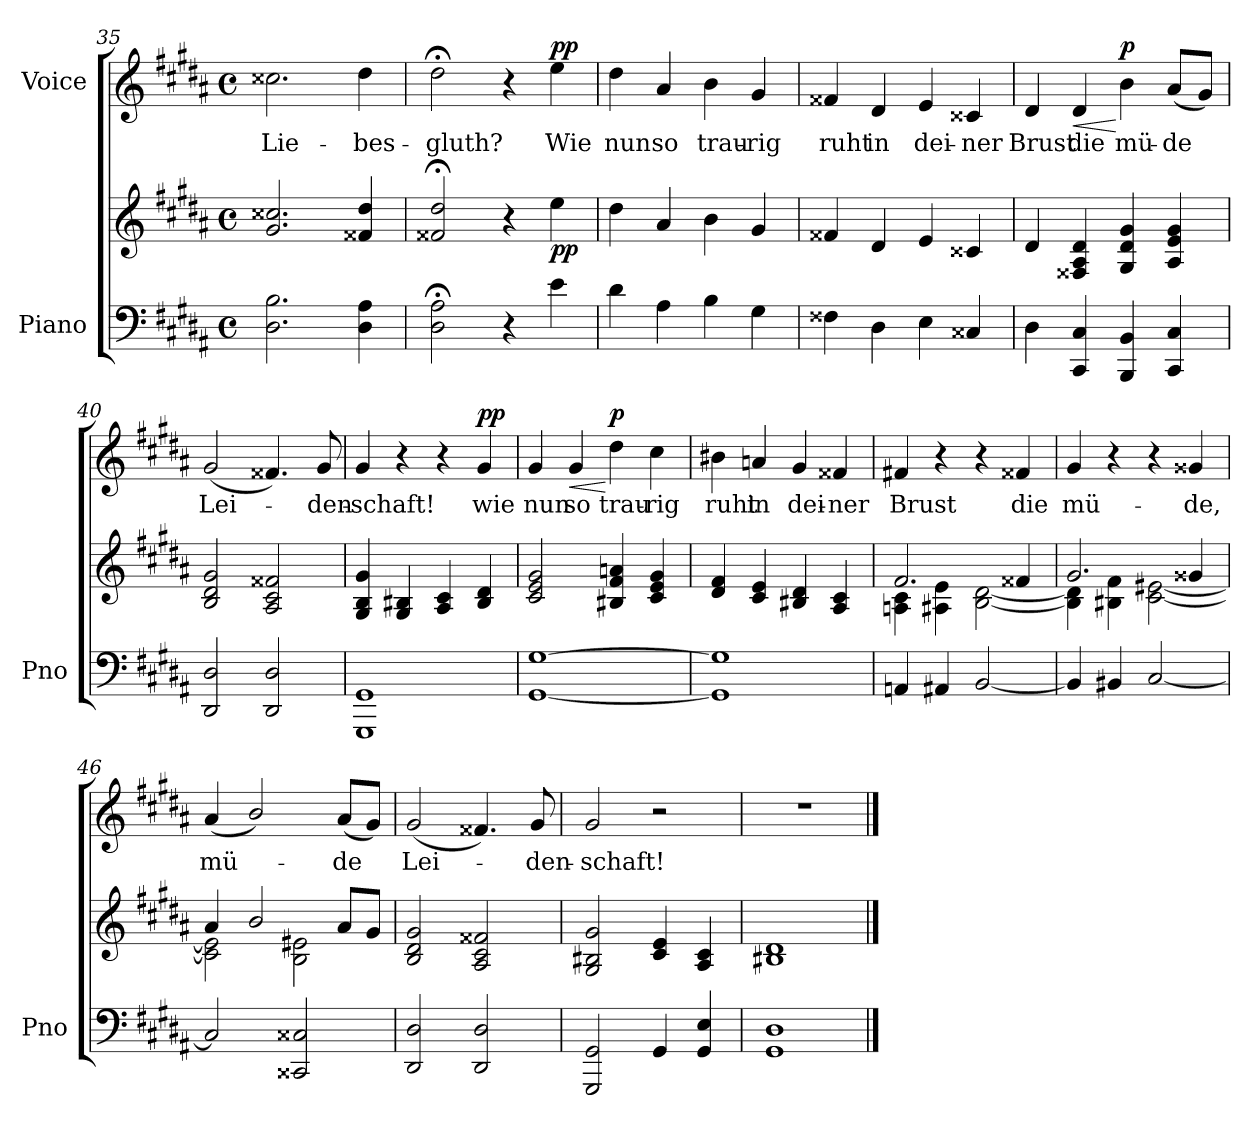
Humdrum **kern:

**kern	**kern	**dynam	**kern	**text	**dynam
*part2	*part2	*part2	*part1	*part1	*part1
*staff3	*staff2	*staff2/3	*staff1	*staff1	*staff1
*I"Piano	*	*	*I"Voice	*	*
*I'Pno	*	*	*	*	*
!!LO:LB:g=z
*clefF4	*clefG2	*	*clefG2	*	*
*k[f#c#g#d#a#]	*k[f#c#g#d#a#]	*	*k[f#c#g#d#a#]	*	*
*M4/4	*M4/4	*	*M4/4	*	*
*met(c)	*met(c)	*	*met(c)	*	*
=35	=35	=35	=35	=35	=35
!	!	!	!	!LO:LY:b	!
2.D#\ 2.B\	2.g#/ 2.cc##X/	.	2.cc##X\	Lie-	.
!	!	!	!	!LO:LY:b	!
4D#\ 4A#\	4f##X/ 4dd#/	.	4dd#\	-bes-	.
=36	=36	=36	=36	=36	=36
!	!	!	!	!LO:LY:b	!
2D#\;< 2A#\;<	2f##X/;< 2dd#/;<	.	2dd#;<\	-gluth?	.
4r	4r	.	4r	.	.
!	!	!LO:DY:b	!	!LO:LY:b	!LO:DY:a
4e\	4ee\	pp	4ee\	Wie	pp
=37	=37	=37	=37	=37	=37
!	!	!	!	!LO:LY:b	!
4d#\	4dd#\	.	4dd#\	nun	.
!	!	!	!	!LO:LY:b	!
4A#\	4a#/	.	4a#/	so	.
!	!	!	!	!LO:LY:b	!
4B\	4b\	.	4b\	trau-	.
!	!	!	!	!LO:LY:b	!
4G#\	4g#/	.	4g#/	-rig	.
=38	=38	=38	=38	=38	=38
!	!	!	!	!LO:LY:b	!
4F##X\	4f##X/	.	4f##X/	ruht	.
!	!	!	!	!LO:LY:b	!
4D#\	4d#/	.	4d#/	in	.
!	!	!	!	!LO:LY:b	!
4E\	4e/	.	4e/	dei-	.
!	!	!	!	!LO:LY:b	!
4C##X/	4c##X/	.	4c##X/	-ner	.
=39	=39	=39	=39	=39	=39
!	!	!	!	!LO:LY:b	!
4D#\	4d#/	.	4d#/	Brust	.
!	!	!	!	!LO:LY:b	!LO:HP:b
4CC#/ 4C#/	4F##X/ 4A#/ 4d#/	.	4d#/	die	<
!	!	!	!	!LO:LY:b	!LO:DY:n=1:a
4BBB/ 4BB/	4G#/ 4d#/ 4g#/	.	4b\	mü-	[ p
!	!	!	!	!LO:LY:b	!
4CC#/ 4C#/	4A#/ 4e/ 4g#/	.	(<8a#/L	-de	.
.	.	.	8g#/J)	.	.
!!LO:LB:g=z
=40	=40	=40	=40	=40	=40
!	!	!	!	!LO:LY:b	!
2DD#/ 2D#/	2B/ 2d#/ 2g#/	.	(<2g#/	Lei-	.
2DD#/ 2D#/	2A#/ 2c#/ 2f##X/	.	4.f##X/)	.	.
!	!	!	!	!LO:LY:b	!
.	.	.	8g#/	-den-	.
=41	=41	=41	=41	=41	=41
!	!	!	!	!LO:LY:b	!
1GGG# 1GG#	4G#/ 4B/ 4g#/	.	4g#/	-schaft!	.
.	4G#/ 4B#X/	.	4r	.	.
.	4A#/ 4c#/	.	4r	.	.
!	!	!	!	!LO:LY:b	!LO:DY:a
.	4B#/ 4d#/	.	4g#/	wie	pp
=42	=42	=42	=42	=42	=42
!	!	!	!	!LO:LY:b	!
[1GG# [1G#	2c#/ 2e/ 2g#/	.	4g#/	nun	.
!	!	!	!	!LO:LY:b	!LO:HP:b
.	.	.	4g#/	so	<
!	!	!	!	!LO:LY:b	!LO:DY:n=1:a
.	4B#X/ 4f#/ 4an/	.	4dd#\	trau-	[ p
!	!	!	!	!LO:LY:b	!
.	4c#/ 4e/ 4g#/	.	4cc#\	-rig	.
=43	=43	=43	=43	=43	=43
!	!	!	!	!LO:LY:b	!
1GG#] 1G#]	4d#/ 4f#/	.	4b#X\	ruht	.
!	!	!	!	!LO:LY:b	!
.	4c#/ 4e/	.	4an/	in	.
!	!	!	!	!LO:LY:b	!
.	4B#X/ 4d#/	.	4g#/	dei-	.
!	!	!	!	!LO:LY:b	!
.	4A#/ 4c#/	.	4f##X/	-ner	.
=44	=44	=44	=44	=44	=44
*	*^	*	*	*	*
!	!	!	!	!	!LO:LY:b	!
4AAn/	2.f#/	4An\ 4c#\	.	4f#X/	Brust	.
4AA#X/	.	4A#X\ 4e\	.	4r	.	.
[2BB/	.	[2B\ [2d#\	.	4r	.	.
!	!	!	!	!	!LO:LY:b	!
.	4f##X/	.	.	4f##X/	die	.
!!LO:LB:g=z
=45	=45	=45	=45	=45	=45	=45
!	!	!	!	!	!LO:LY:b	!
4BB/]	2.g#/	4B\] 4d#\]	.	4g#/	mü-	.
4BB#X/	.	4B#X\ 4f#\	.	4r	.	.
[2C#/	.	[2c#\ [2e#X\	.	4r	.	.
!	!	!	!	!	!LO:LY:b	!
.	4g##X/	.	.	4g##X/	-de,	.
=46	=46	=46	=46	=46	=46	=46
!	!	!	!	!	!LO:LY:b	!
2C#/]	4a#/	2c#\] 2e#\]	.	(<4a#/	mü-	.
.	2b/	.	.	2b/)	.	.
2CC##X/ 2C##X/	.	2B\ 2e#X\	.	.	.	.
!	!	!	!	!	!LO:LY:b	!
.	8a#/L	.	.	(<8a#/L	-de	.
.	8g#/J	.	.	8g#/J)	.	.
*	*v	*v	*	*	*	*
=47	=47	=47	=47	=47	=47
!	!	!	!	!LO:LY:b	!
2DD#/ 2D#/	2B/ 2d#/ 2g#/	.	(<2g#/	Lei-	.
2DD#/ 2D#/	2A#/ 2c#/ 2f##X/	.	4.f##X/)	.	.
!	!	!	!	!LO:LY:b	!
.	.	.	8g#/	-den-	.
=48	=48	=48	=48	=48	=48
!	!	!	!	!LO:LY:b	!
2GGG#/ 2GG#/	2G#/ 2B#X/ 2g#/	.	2g#/	-schaft!	.
4GG#/	4c#/ 4e/	.	2r	.	.
4GG#/ 4E/	4A#/ 4c#/	.	.	.	.
=49	=49	=49	=49	=49	=49
1GG# 1D#	1B#X 1d#	.	1r	.	.
==	==	==	==	==	==
*-	*-	*-	*-	*-	*-
